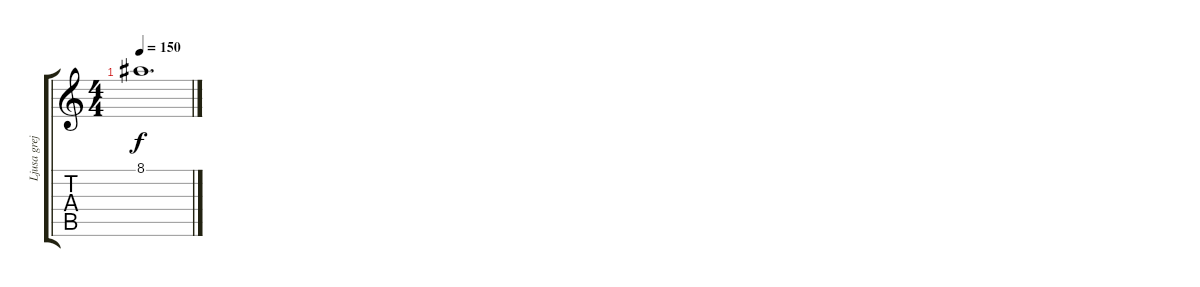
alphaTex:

\track ("Ljusa grejjor" "Ljusa grej") {instrument distortionguitar}
\staff {score tabs}
\tuning (D4 A3 F3 C3 G2 C2) {hide}
\ts (4 4)
\tempo 150
\clef g2
\ks c
8.1.1{d dy f}
